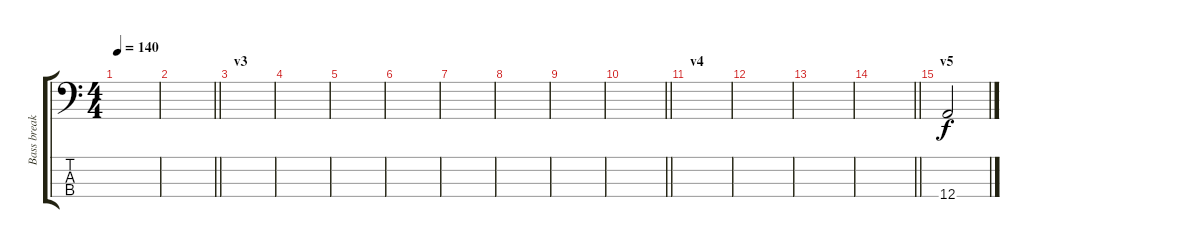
\track ("Bass breakdown" "Bass break") {instrument fretlessbass}
\staff {score tabs}
\tuning (D2 A1 E1 A0) {hide}
\ts (4 4)
\tempo 140
\clef f4
\ks c
|
\barLineRight lightlight
|
\section ("" "v3")
|
|
|
|
|
|
|
\barLineRight lightlight
|
\section ("" "v4")
|
|
|
\barLineRight lightlight
|
\section ("" "v5")
12.4.2
